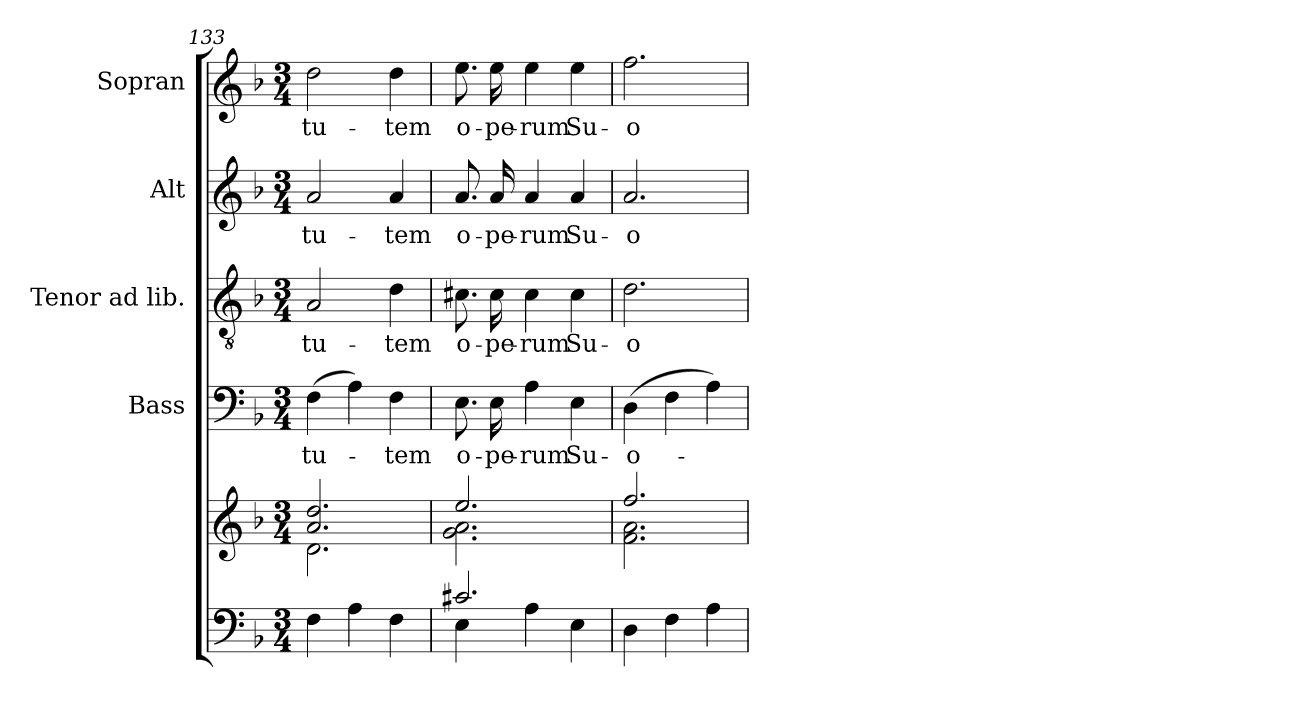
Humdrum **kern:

**kern	**kern	**kern	**text	**kern	**text	**kern	**text	**kern	**text
*part5	*part5	*part4	*part4	*part3	*part3	*part2	*part2	*part1	*part1
*staff6	*staff5	*staff4	*staff4	*staff3	*staff3	*staff2	*staff2	*staff1	*staff1
*	*	*I"Bass	*	*I"Tenor ad lib.	*	*I"Alt	*	*I"Sopran	*
*	*	*I'B.	*	*I'T.	*	*I'A.	*	*I'S.	*
*clefF4	*clefG2	*clefF4	*	*clefGv2	*	*clefG2	*	*clefG2	*
*k[b-]	*k[b-]	*k[b-]	*	*k[b-]	*	*k[b-]	*	*k[b-]	*
*F:	*F:	*F:	*	*F:	*	*F:	*	*F:	*
*M3/4	*M3/4	*M3/4	*	*M3/4	*	*M3/4	*	*M3/4	*
=133	=133	=133	=133	=133	=133	=133	=133	=133	=133
*	*^	*	*	*	*	*	*	*	*
!	!	!	!	!LO:LY:b	!	!LO:LY:b	!	!LO:LY:b	!	!LO:LY:b
4F\	2.a/ 2.dd/	2.d\	(>4F\	-tu-	2A/	-tu-	2a/	-tu-	2dd\	-tu-
4A\	.	.	4A\)	.	.	.	.	.	.	.
!	!	!	!	!LO:LY:b	!	!LO:LY:b	!	!LO:LY:b	!	!LO:LY:b
4F\	.	.	4F\	-tem	4d\	-tem	4a/	-tem	4dd\	-tem
!!LO:LB:g=z
=134	=134	=134	=134	=134	=134	=134	=134	=134	=134	=134
*^	*	*	*	*	*	*	*	*	*	*
!	!	!	!	!	!LO:LY:b	!	!LO:LY:b	!	!LO:LY:b	!	!LO:LY:b
2.c#X/	4E\	2.ee/	2.g\ 2.a\	8.E\	o-	8.c#X\	o-	8.a/	o-	8.ee\	o-
!	!	!	!	!	!LO:LY:b	!	!LO:LY:b	!	!LO:LY:b	!	!LO:LY:b
.	.	.	.	16E\	-pe-	16c#\	-pe-	16a/	-pe-	16ee\	-pe-
!	!	!	!	!	!LO:LY:b	!	!LO:LY:b	!	!LO:LY:b	!	!LO:LY:b
.	4A\	.	.	4A\	-rum	4c#\	-rum	4a/	-rum	4ee\	-rum
!	!	!	!	!	!LO:LY:b	!	!LO:LY:b	!	!LO:LY:b	!	!LO:LY:b
.	4E\	.	.	4E\	Su-	4c#\	Su-	4a/	Su-	4ee\	Su-
=135	=135	=135	=135	=135	=135	=135	=135	=135	=135	=135	=135
!	!	!	!	!	!LO:LY:b	!	!LO:LY:b	!	!LO:LY:b	!	!LO:LY:b
*v	*v	*	*	*	*	*	*	*	*	*	*
4D\	2.ff/	2.f\ 2.a\	(>4D\	-o-	2.d\	-o-	2.a/	-o-	2.ff\	-o-
4F\	.	.	4F\	.	.	.	.	.	.	.
4A\	.	.	4A\)	.	.	.	.	.	.	.
*	*v	*v	*	*	*	*	*	*	*	*
=	=	=	=	=	=	=	=	=	=
*-	*-	*-	*-	*-	*-	*-	*-	*-	*-
